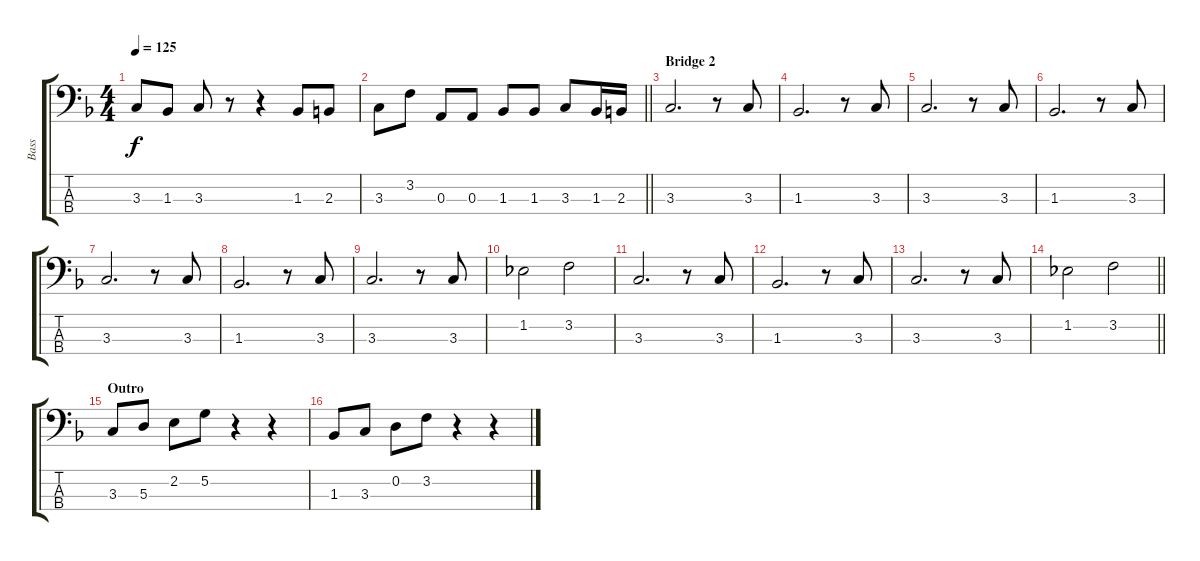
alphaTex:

\track ("Bass" "Bass") {instrument electricbassfinger}
\staff {score tabs}
\tuning (G2 D2 A1 E1) {hide}
\ts (4 4)
\tempo 125
\clef f4
\ks f
3.3.8{dy f} 1.3.8 3.3.8 r.8 r.4 1.3.8 2.3.8 |
\barLineRight lightlight
3.3.8 3.2.8 0.3.8 0.3.8 1.3.8 1.3.8 3.3.8 1.3.16 2.3.16 |
\section ("" "Bridge 2")
3.3.2{d} r.8 3.3.8 |
1.3.2{d} r.8 3.3.8 |
3.3.2{d} r.8 3.3.8 |
1.3.2{d} r.8 3.3.8 |
3.3.2{d} r.8 3.3.8 |
1.3.2{d} r.8 3.3.8 |
3.3.2{d} r.8 3.3.8 |
1.2.2 3.2.2 |
3.3.2{d} r.8 3.3.8 |
1.3.2{d} r.8 3.3.8 |
3.3.2{d} r.8 3.3.8 |
\barLineRight lightlight
1.2.2 3.2.2 |
\section ("" "Outro")
3.3.8 5.3.8 2.2.8 5.2.8 r.4 r.4 |
1.3.8 3.3.8 0.2.8 3.2.8 r.4 r.4
